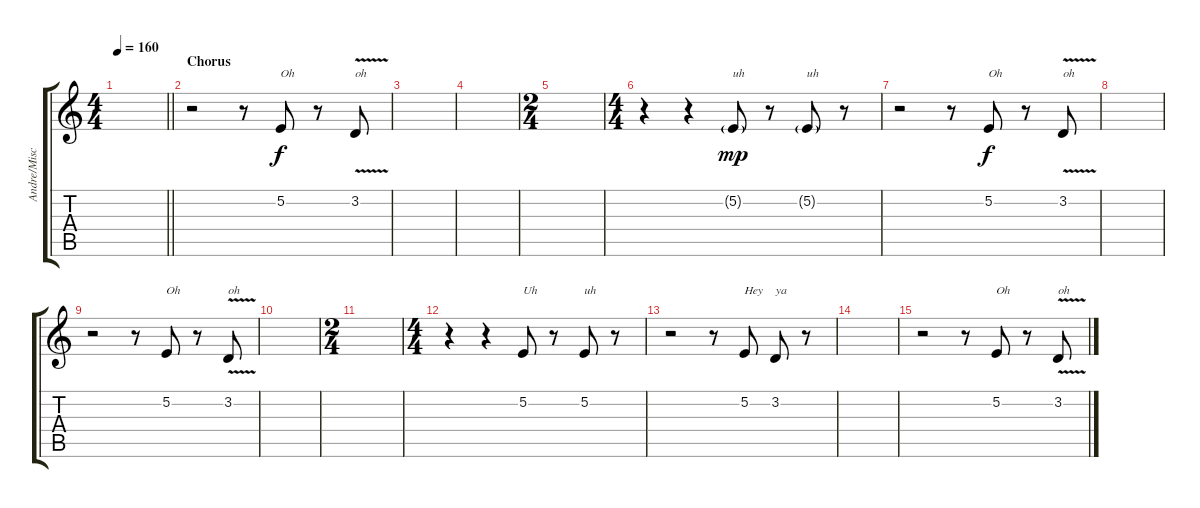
\track ("Andre/Misc (Voice)" "Andre/Misc") {instrument altosax}
\staff {score tabs}
\tuning (E4 B3 G3 D3 A2 E2) {hide}
\ts (4 4)
\tempo 160
\clef g2
\barLineRight lightlight
\ks c
|
\section ("" "Chorus")
r.2 r.8 5.2.8{txt "Oh"} r.8 3.2{v}.8{txt "oh"} |
|
|
\ts (2 4)
|
\ts (4 4)
r.4 r.4 5.2{g}.8{txt "uh" dy mp} r.8 5.2{g}.8{txt "uh"} r.8 |
r.2 r.8 5.2.8{txt "Oh" dy f} r.8 3.2{v}.8{txt "oh"} |
|
r.2 r.8 5.2.8{txt "Oh"} r.8 3.2{v}.8{txt "oh"} |
|
\ts (2 4)
|
\ts (4 4)
r.4 r.4 5.2.8{txt "Uh"} r.8 5.2.8{txt "uh"} r.8 |
r.2 r.8 5.2.8{txt "Hey"} 3.2.8{txt "ya"} r.8 |
|
r.2 r.8 5.2.8{txt "Oh"} r.8 3.2{v}.8{txt "oh"}
